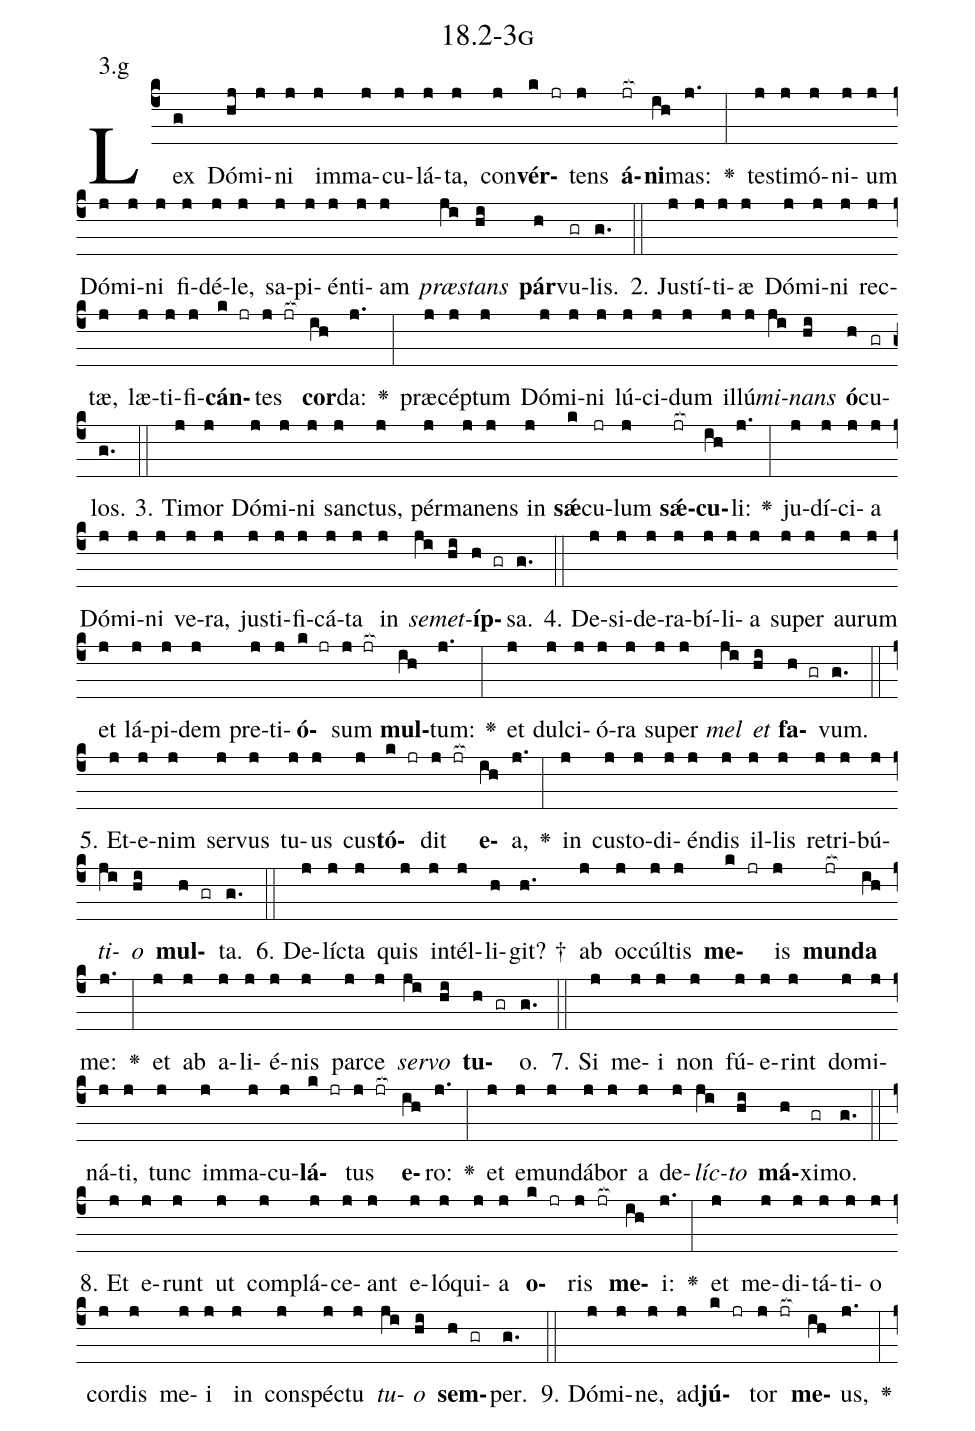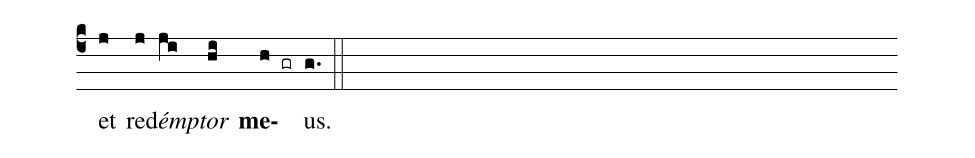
name: 18.2-3g;
annotation: 3.g;
%%
(c4)Lex(g) Dó(hj)mi(j)ni(j) im(j)ma(j)cu(j)lá(j)ta,(j) con(j)<b>vér</b>(k jr)tens(j) <b>á</b>(jr[ocb:1{])<b>ni</b>(ih[ocb:0}])mas:(j.) <v>\greheightstar</v>(:) tes(j)ti(j)mó(j)ni(j)um(j) Dó(j)mi(j)ni(j) fi(j)dé(j)le,(j) sa(j)pi(j)én(j)ti(j)am(j) <i>præ</i>(ji)<i>stans</i>(hi) <b>pár</b>(h)vu(gr)lis.(g.) (::)
2. Jus(j)tí(j)ti(j)æ(j) Dó(j)mi(j)ni(j) rec(j)tæ,(j) læ(j)ti(j)fi(j)<b>cán</b>(k jr)tes(j jr[ocb:1{]) <b>cor</b>(ih[ocb:0}])da:(j.) <v>\greheightstar</v>(:) præ(j)cép(j)tum(j) Dó(j)mi(j)ni(j) lú(j)ci(j)dum(j) il(j)lú(j)<i>mi</i>(ji)<i>nans</i>(hi) <b>ó</b>(h)cu(gr)los.(g.) (::)
3. Ti(j)mor(j) Dó(j)mi(j)ni(j) sanc(j)tus,(j) pér(j)ma(j)nens(j) in(j) <b>sǽ</b>(k)cu(jr)lum(j) <b>sǽ</b>(jr[ocb:1{])<b>cu</b>(ih[ocb:0}])li:(j.) <v>\greheightstar</v>(:) ju(j)dí(j)ci(j)a(j) Dó(j)mi(j)ni(j) ve(j)ra,(j) jus(j)ti(j)fi(j)cá(j)ta(j) in(j) <i>se</i>(ji)<i>met</i>(hi)<b>íp</b>(h gr)sa.(g.) (::)
4. De(j)si(j)de(j)ra(j)bí(j)li(j)a(j) su(j)per(j) au(j)rum(j) et(j) lá(j)pi(j)dem(j) pre(j)ti(j)<b>ó</b>(k jr)sum(j jr[ocb:1{]) <b>mul</b>(ih[ocb:0}])tum:(j.) <v>\greheightstar</v>(:) et(j) dul(j)ci(j)ó(j)ra(j) su(j)per(j) <i>mel</i>(ji) <i>et</i>(hi) <b>fa</b>(h gr)vum.(g.) (::)
5. Et(j)e(j)nim(j) ser(j)vus(j) tu(j)us(j) cus(j)<b>tó</b>(k jr)dit(j jr[ocb:1{]) <b>e</b>(ih[ocb:0}])a,(j.) <v>\greheightstar</v>(:) in(j) cus(j)to(j)di(j)én(j)dis(j) il(j)lis(j) re(j)tri(j)bú(j)<i>ti</i>(ji)<i>o</i>(hi) <b>mul</b>(h gr)ta.(g.) (::)
6. De(j)líc(j)ta(j) quis(j) in(j)tél(j)li(h)git? †(h.) ab(j) oc(j)cúl(j)tis(j) <b>me</b>(k jr)is(j) <b>mun</b>(jr[ocb:1{])<b>da</b>(ih[ocb:0}]) me:(j.) <v>\greheightstar</v>(:) et(j) ab(j) a(j)li(j)é(j)nis(j) par(j)ce(j) <i>ser</i>(ji)<i>vo</i>(hi) <b>tu</b>(h gr)o.(g.) (::)
7. Si(j) me(j)i(j) non(j) fú(j)e(j)rint(j) do(j)mi(j)ná(j)ti,(j) tunc(j) im(j)ma(j)cu(j)<b>lá</b>(k jr)tus(j jr[ocb:1{]) <b>e</b>(ih[ocb:0}])ro:(j.) <v>\greheightstar</v>(:) et(j) e(j)mun(j)dá(j)bor(j) a(j) de(j)<i>líc</i>(ji)<i>to</i>(hi) <b>má</b>(h)xi(gr)mo.(g.) (::)
8. Et(j) e(j)runt(j) ut(j) com(j)plá(j)ce(j)ant(j) e(j)ló(j)qui(j)a(j) <b>o</b>(k jr)ris(j jr[ocb:1{]) <b>me</b>(ih[ocb:0}])i:(j.) <v>\greheightstar</v>(:) et(j) me(j)di(j)tá(j)ti(j)o(j) cor(j)dis(j) me(j)i(j) in(j) con(j)spéc(j)tu(j) <i>tu</i>(ji)<i>o</i>(hi) <b>sem</b>(h gr)per.(g.) (::)
9. Dó(j)mi(j)ne,(j) ad(j)<b>jú</b>(k jr)tor(j jr[ocb:1{]) <b>me</b>(ih[ocb:0}])us,(j.) <v>\greheightstar</v>(:) et(j) red(j)<i>émp</i>(ji)<i>tor</i>(hi) <b>me</b>(h gr)us.(g.) (::)
